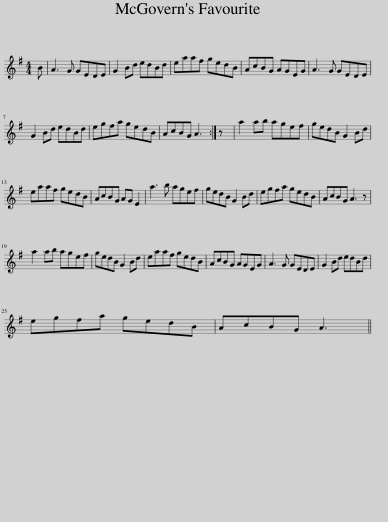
X:1
L:1/8
M:4/4
I:linebreak $
K:G
V:1 treble
V:1
 B | A3 G GEDE | G2 Bd edBd | eaaf gedB | AcBG AGEG | %5
 A3 G GEDE |$ G2 Bd edBd | egfa gedB | AcBG A3 :| z | %10
 a2 ab agef | gedB G2 Bd |$ eaaf gedB | AcBG AG E2 | a3 b agef | %15
 gedB G2 Bd | egfa gedB | AcBG A3 z |$ a2 ab agef | gedB G2 Bd | %20
 eaaf gedB | AcBG AGEG | A3 G GEDE | G2 Bd edBd |$ egfa gedB | %25
 AcBG A3 || %26
